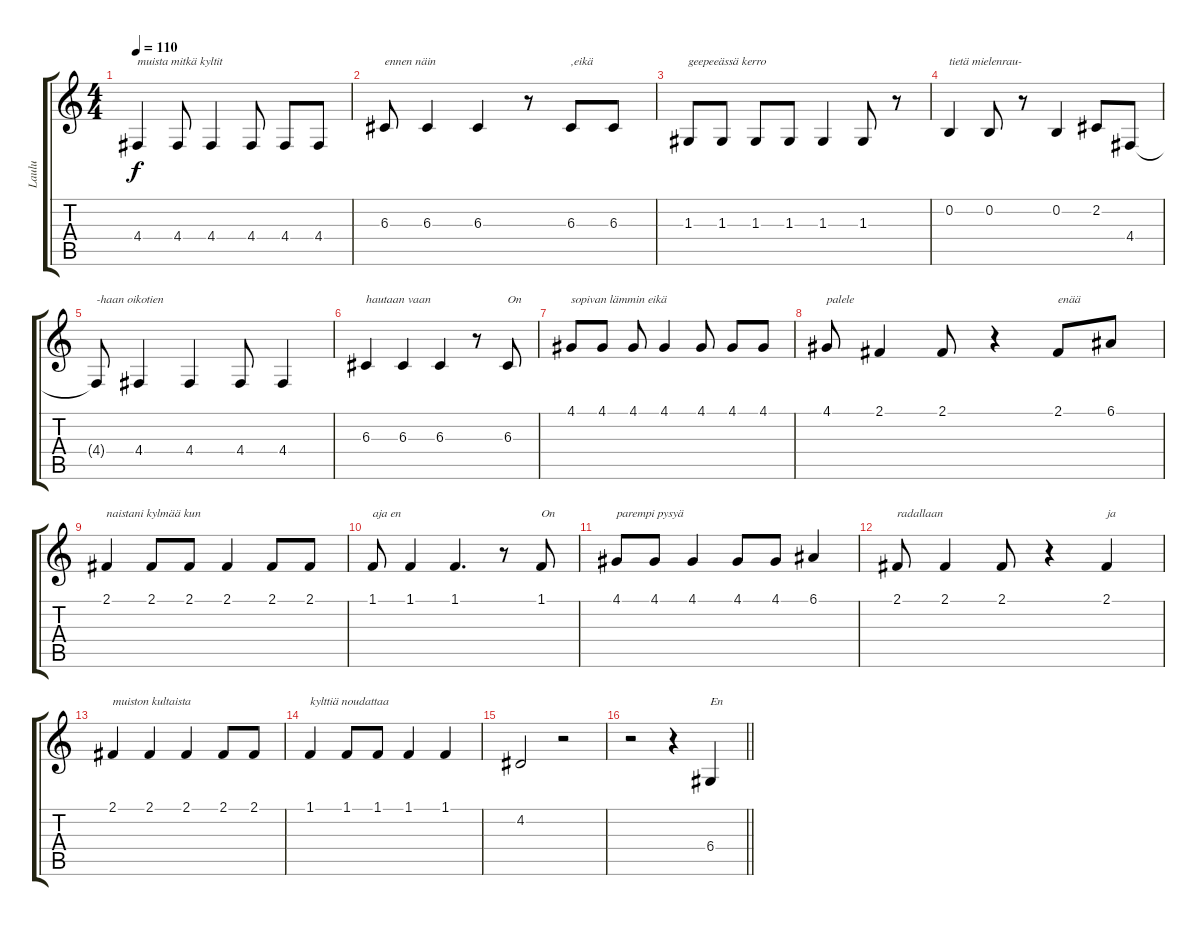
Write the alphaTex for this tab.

\track ("Laulu" "Laulu") {instrument violin}
\staff {score tabs}
\tuning (E4 B3 G3 D3 A2 E2) {hide}
\ts (4 4)
\tempo 110
\clef g2
\ks c
4.4.4{txt "muista mitkä kyltit" dy f} 4.4.8 4.4.4 4.4.8 4.4.8 4.4.8 |
6.3.8{txt "ennen näin"} 6.3.4 6.3.4 r.8 6.3.8{txt ",eikä"} 6.3.8 |
1.3.8{txt "geepeeässä kerro"} 1.3.8 1.3.8 1.3.8 1.3.4 1.3.8 r.8 |
0.2.4{txt "tietä mielenrau-"} 0.2.8 r.8 0.2.4 2.2.8 4.4.8 |
4.4{t}.8{txt "-haan oikotien"} 4.4.4 4.4.4 4.4.8 4.4.4 |
6.3.4{txt "hautaan vaan"} 6.3.4 6.3.4 r.8 6.3.8{txt "On"} |
4.1.8{txt "sopivan lämmin eikä"} 4.1.8 4.1.8 4.1.4 4.1.8 4.1.8 4.1.8 |
4.1.8{txt "palele"} 2.1.4 2.1.8 r.4 2.1.8{txt "enää"} 6.1.8 |
2.1.4{txt "naistani kylmää kun"} 2.1.8 2.1.8 2.1.4 2.1.8 2.1.8 |
1.1.8{txt "aja en"} 1.1.4 1.1.4{d} r.8 1.1.8{txt "On"} |
4.1.8{txt "parempi pysyä"} 4.1.8 4.1.4 4.1.8 4.1.8 6.1.4 |
2.1.8{txt "radallaan"} 2.1.4 2.1.8 r.4 2.1.4{txt "ja"} |
2.1.4{txt "muiston kultaista"} 2.1.4 2.1.4 2.1.8 2.1.8 |
1.1.4{txt "kylttiä noudattaa"} 1.1.8 1.1.8 1.1.4 1.1.4 |
4.2.2 r.2 |
\barLineRight lightlight
r.2 r.4 6.4.4{txt "En"}
